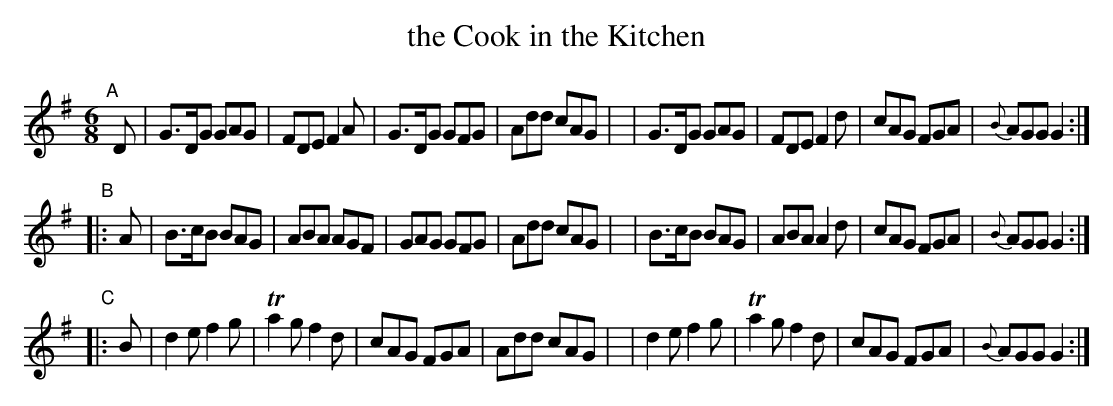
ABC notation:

X:1
T: the Cook in the Kitchen
M: 6/8
L: 1/8
K: G
"^A"[|]D \
| G>DG GAG | FDE F2A | G>DG GFG | Add cAG |\
| G>DG GAG | FDE F2d | cAG FGA | {B}AGG G2 :|
"^B"|: A \
| B>cB BAG | ABA AGF | GAG GFG | Add cAG |\
| B>cB BAG | ABA A2d | cAG FGA | {B}AGG G2 :|
"^C"|: B \
| d2e f2g | Ta2g f2d | cAG FGA | Add cAG |\
| d2e f2g | Ta2g f2d | cAG FGA | {B}AGG G2 :|
